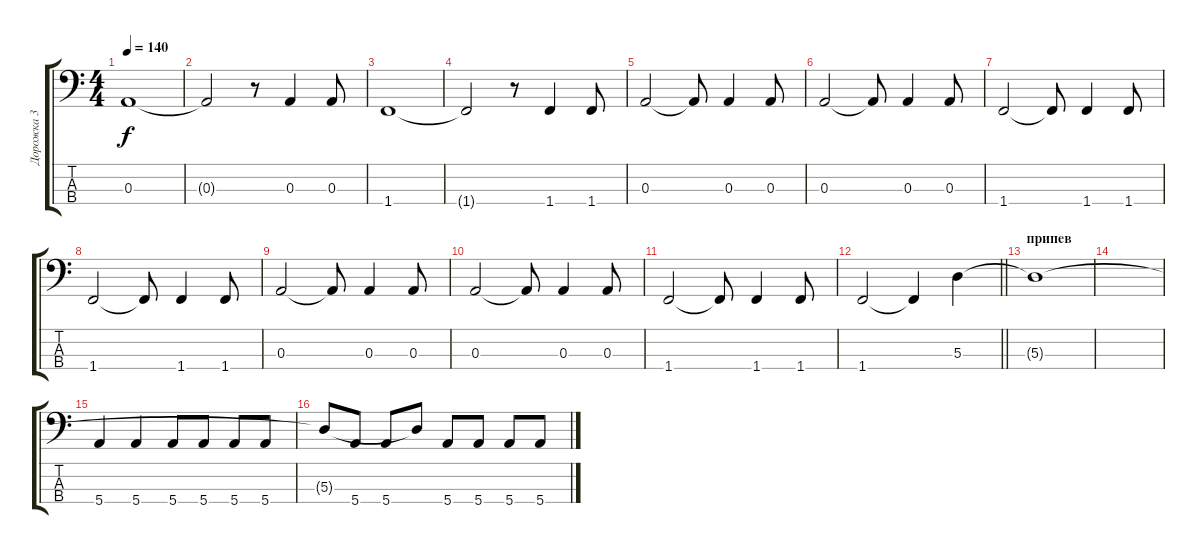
\track ("Дорожка 3" "Дорожка 3") {instrument electricbassfinger}
\staff {score tabs}
\tuning (G2 D2 A1 E1) {hide}
\ts (4 4)
\tempo 140
\clef f4
\ks c
0.3.1{dy f} |
0.3{t}.2 r.8 0.3.4 0.3.8 |
1.4.1 |
1.4{t}.2 r.8 1.4.4 1.4.8 |
0.3.2 0.3{t}.8 0.3.4 0.3.8 |
0.3.2 0.3{t}.8 0.3.4 0.3.8 |
1.4.2 1.4{t}.8 1.4.4 1.4.8 |
1.4.2 1.4{t}.8 1.4.4 1.4.8 |
0.3.2 0.3{t}.8 0.3.4 0.3.8 |
0.3.2 0.3{t}.8 0.3.4 0.3.8 |
1.4.2 1.4{t}.8 1.4.4 1.4.8 |
\barLineRight lightlight
1.4.2 1.4{t}.4 5.3.4 |
\section ("" "припев")
5.3{t}.1 |
|
5.4.4 5.4.4 5.4.8 5.4.8 5.4.8 5.4.8 |
5.3{t}.8 5.4.8 5.4.8 5.3{t}.8 5.4.8 5.4.8 5.4.8 5.4.8
